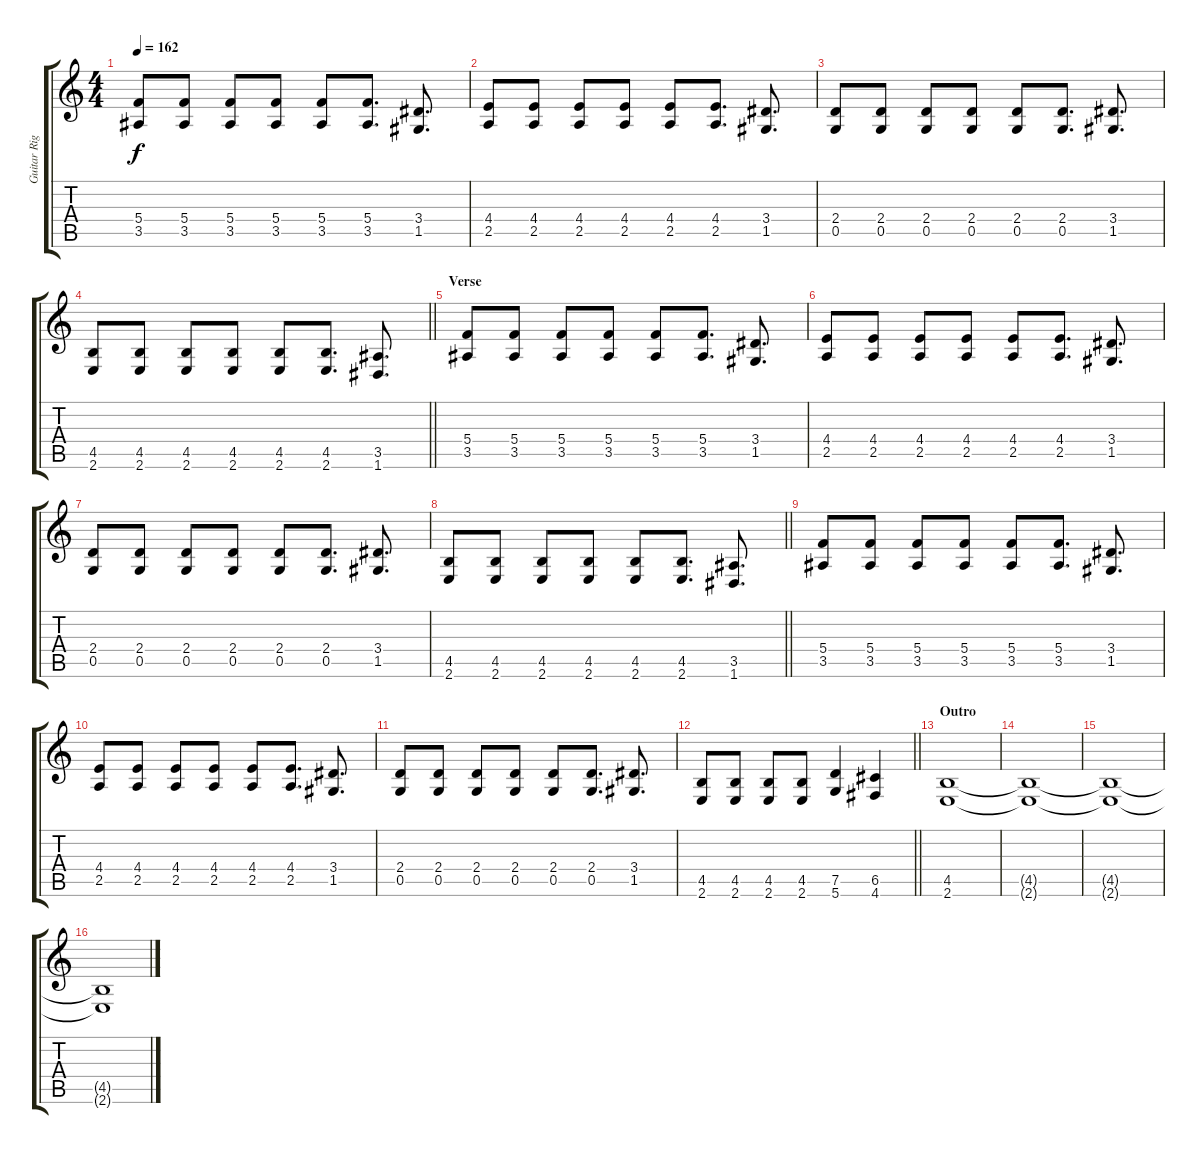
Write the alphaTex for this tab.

\track ("Guitar Right" "Guitar Rig") {instrument distortionguitar}
\staff {score tabs}
\tuning (D4 A3 F3 C3 G2 D2) {hide}
\ts (4 4)
\tempo 162
\clef g2
\ks c
(5.4 3.5).8{dy f} (5.4 3.5).8 (5.4 3.5).8 (5.4 3.5).8 (5.4 3.5).8 (5.4 3.5).8{d} (3.4 1.5).8{d} |
(4.4 2.5).8 (4.4 2.5).8 (4.4 2.5).8 (4.4 2.5).8 (4.4 2.5).8 (4.4 2.5).8{d} (3.4 1.5).8{d} |
(2.4 0.5).8 (2.4 0.5).8 (2.4 0.5).8 (2.4 0.5).8 (2.4 0.5).8 (2.4 0.5).8{d} (3.4 1.5).8{d} |
\barLineRight lightlight
(4.5 2.6).8 (4.5 2.6).8 (4.5 2.6).8 (4.5 2.6).8 (4.5 2.6).8 (4.5 2.6).8{d} (3.5 1.6).8{d} |
\section ("" "Verse")
(5.4 3.5).8 (5.4 3.5).8 (5.4 3.5).8 (5.4 3.5).8 (5.4 3.5).8 (5.4 3.5).8{d} (3.4 1.5).8{d} |
(4.4 2.5).8 (4.4 2.5).8 (4.4 2.5).8 (4.4 2.5).8 (4.4 2.5).8 (4.4 2.5).8{d} (3.4 1.5).8{d} |
(2.4 0.5).8 (2.4 0.5).8 (2.4 0.5).8 (2.4 0.5).8 (2.4 0.5).8 (2.4 0.5).8{d} (3.4 1.5).8{d} |
\barLineRight lightlight
(4.5 2.6).8 (4.5 2.6).8 (4.5 2.6).8 (4.5 2.6).8 (4.5 2.6).8 (4.5 2.6).8{d} (3.5 1.6).8{d} |
(5.4 3.5).8 (5.4 3.5).8 (5.4 3.5).8 (5.4 3.5).8 (5.4 3.5).8 (5.4 3.5).8{d} (3.4 1.5).8{d} |
(4.4 2.5).8 (4.4 2.5).8 (4.4 2.5).8 (4.4 2.5).8 (4.4 2.5).8 (4.4 2.5).8{d} (3.4 1.5).8{d} |
(2.4 0.5).8 (2.4 0.5).8 (2.4 0.5).8 (2.4 0.5).8 (2.4 0.5).8 (2.4 0.5).8{d} (3.4 1.5).8{d} |
\barLineRight lightlight
(4.5 2.6).8 (4.5 2.6).8 (4.5 2.6).8 (4.5 2.6).8 (7.5 5.6).4 (6.5 4.6).4 |
\section ("" "Outro")
(4.5 2.6).1 |
(4.5{t} 2.6{t}).1 |
(4.5{t} 2.6{t}).1 |
(4.5{t} 2.6{t}).1
